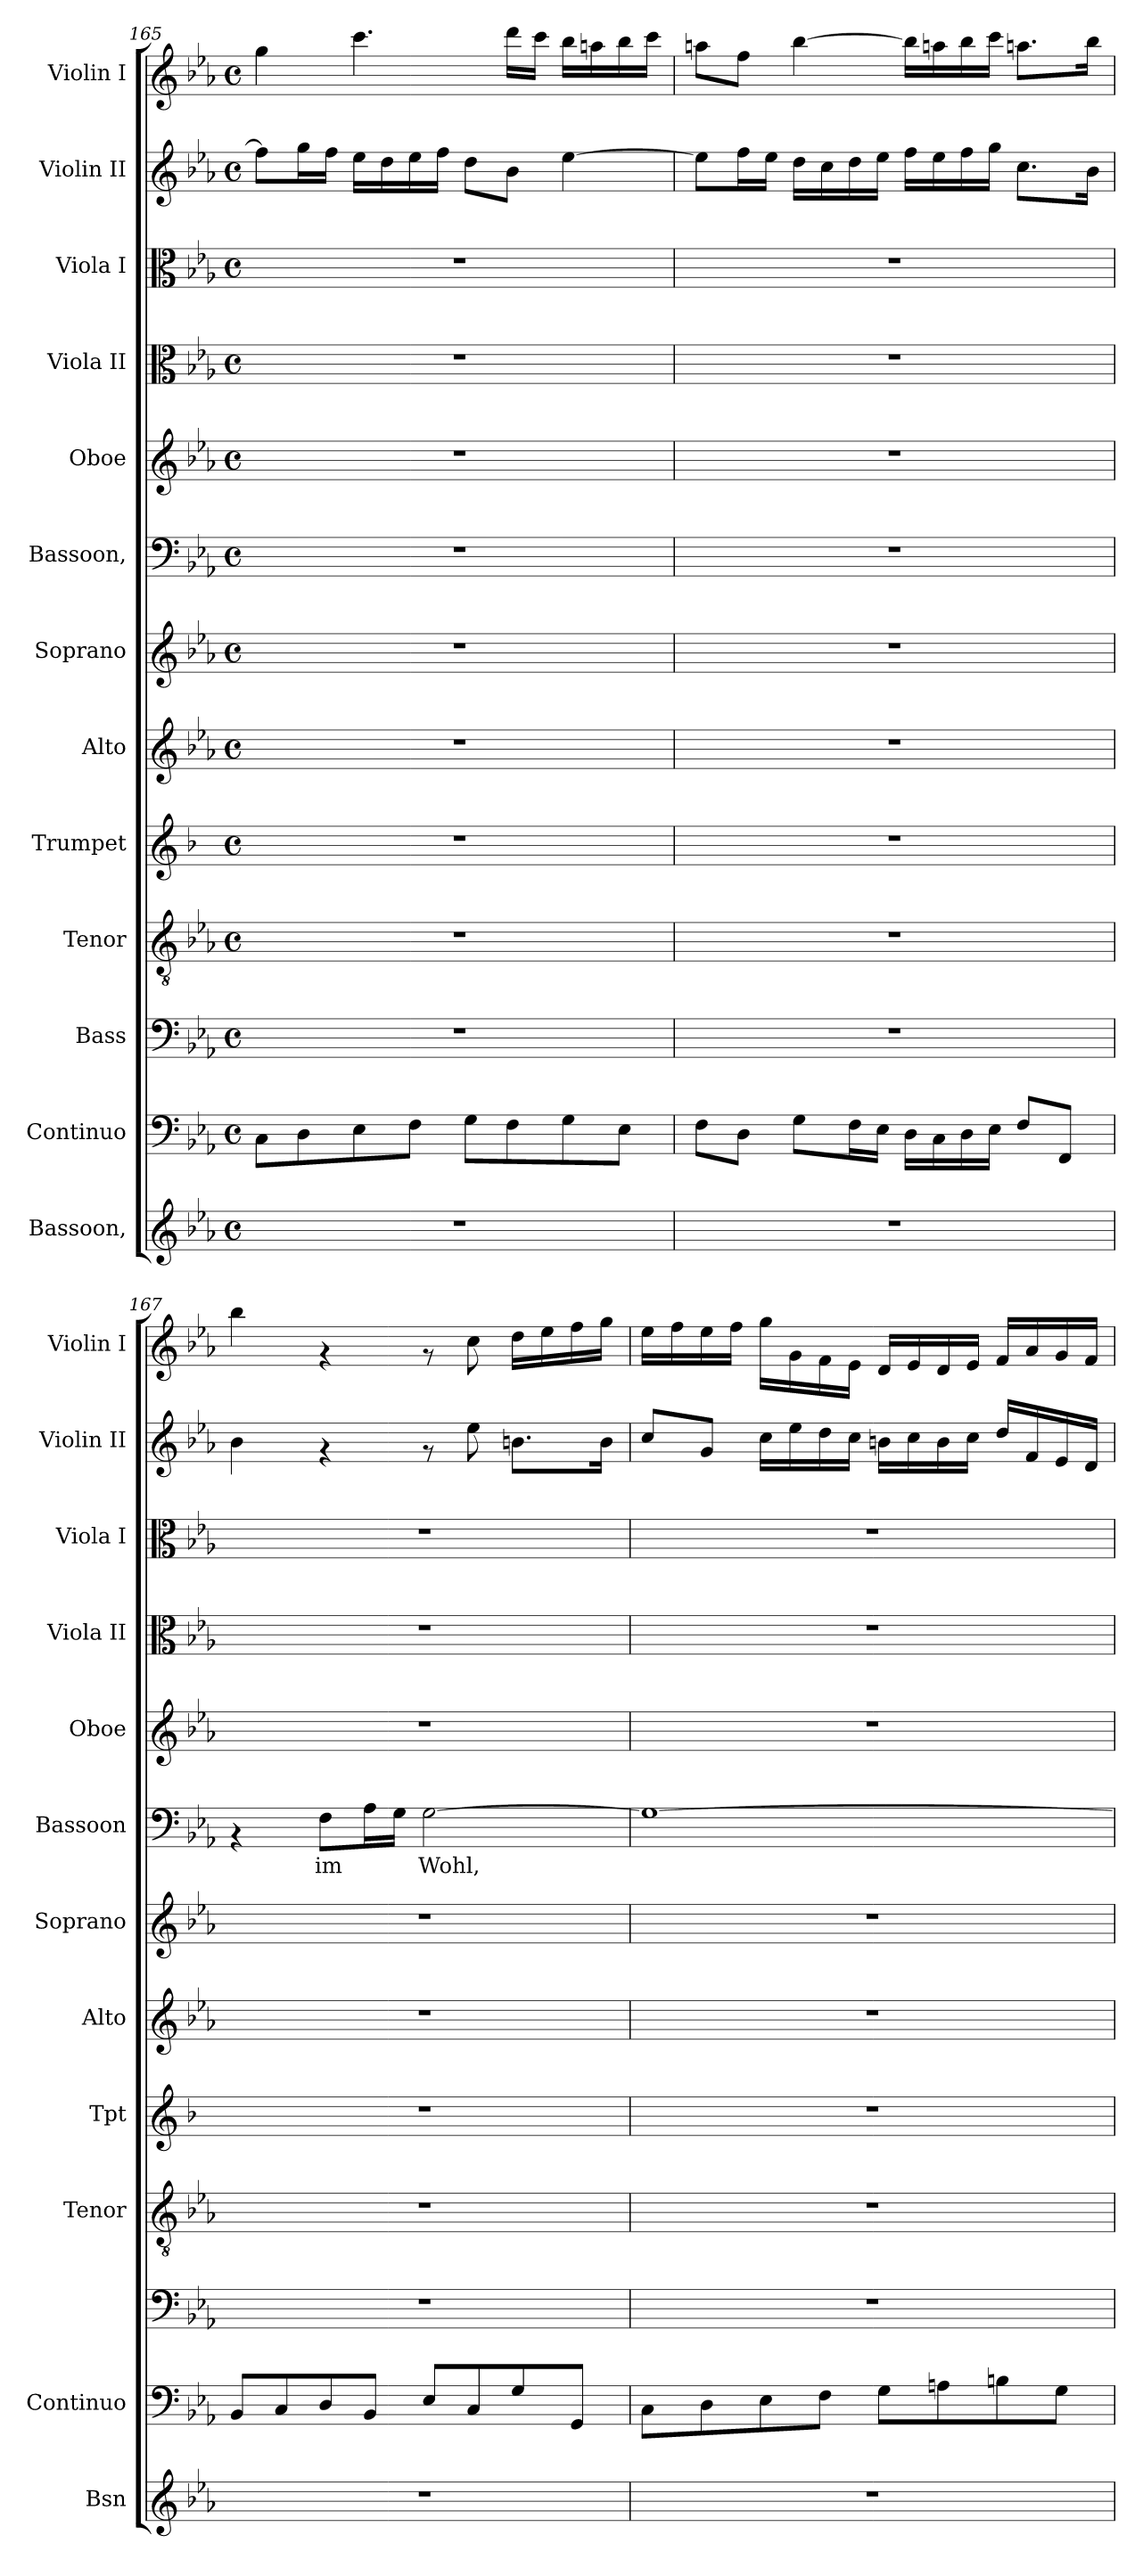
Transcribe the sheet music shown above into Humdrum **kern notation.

**kern	**kern	**kern	**kern	**kern	**kern	**kern	**kern	**text	**kern	**kern	**kern	**kern	**kern
*part13	*part12	*part11	*part10	*part9	*part8	*part7	*part6	*part6	*part5	*part4	*part3	*part2	*part1
*staff13	*staff12	*staff11	*staff10	*staff9	*staff8	*staff7	*staff6	*staff6	*staff5	*staff4	*staff3	*staff2	*staff1
*I"Bassoon,	*I"Continuo	*I"Bass	*I"Tenor	*I"Trumpet	*I"Alto	*I"Soprano	*I"Bassoon,	*	*I"Oboe	*I"Viola II	*I"Viola I	*I"Violin II	*I"Violin I
*I'Bsn	*I'Continuo	*	*I'Tenor	*I'Tpt	*I'Alto	*I'Soprano	*I'Bassoon	*	*I'Oboe	*I'Viola II	*I'Viola I	*I'Violin II	*I'Violin I
*clefG2	*clefF4	*clefF4	*clefGv2	*clefG2	*clefG2	*clefG2	*clefF4	*	*clefG2	*clefC3	*clefC3	*clefG2	*clefG2
*	*	*	*	*ITrd1c2	*	*	*	*	*	*	*	*	*
*k[b-e-a-]	*k[b-e-a-]	*k[b-e-a-]	*k[b-e-a-]	*k[b-e-a-]	*k[b-e-a-]	*k[b-e-a-]	*k[b-e-a-]	*	*k[b-e-a-]	*k[b-e-a-]	*k[b-e-a-]	*k[b-e-a-]	*k[b-e-a-]
*E-:	*E-:	*E-:	*E-:	*E-:	*E-:	*E-:	*E-:	*	*E-:	*E-:	*E-:	*E-:	*E-:
*M4/4	*M4/4	*M4/4	*M4/4	*M4/4	*M4/4	*M4/4	*M4/4	*	*M4/4	*M4/4	*M4/4	*M4/4	*M4/4
*met(c)	*met(c)	*met(c)	*met(c)	*met(c)	*met(c)	*met(c)	*met(c)	*	*met(c)	*met(c)	*met(c)	*met(c)	*met(c)
=165	=165	=165	=165	=165	=165	=165	=165	=165	=165	=165	=165	=165	=165
1r	8C\L	1r	1r	1r	1r	1r	1r	.	1r	1r	1r	8ff\L]	4gg\
.	8D\	.	.	.	.	.	.	.	.	.	.	16gg\L	.
.	.	.	.	.	.	.	.	.	.	.	.	16ff\JJ	.
.	8E-\	.	.	.	.	.	.	.	.	.	.	16ee-\LL	4.ccc\
.	.	.	.	.	.	.	.	.	.	.	.	16dd\	.
.	8F\J	.	.	.	.	.	.	.	.	.	.	16ee-\	.
.	.	.	.	.	.	.	.	.	.	.	.	16ff\JJ	.
.	8G\L	.	.	.	.	.	.	.	.	.	.	8dd\L	.
.	8F\	.	.	.	.	.	.	.	.	.	.	8b-\J	16ddd\LL
.	.	.	.	.	.	.	.	.	.	.	.	.	16ccc\JJ
.	8G\	.	.	.	.	.	.	.	.	.	.	[>4ee-\	16bb-\LL
.	.	.	.	.	.	.	.	.	.	.	.	.	16aan\
.	8E-\J	.	.	.	.	.	.	.	.	.	.	.	16bb-\
.	.	.	.	.	.	.	.	.	.	.	.	.	16ccc\JJ
=166	=166	=166	=166	=166	=166	=166	=166	=166	=166	=166	=166	=166	=166
1r	8F\L	1r	1r	1r	1r	1r	1r	.	1r	1r	1r	8ee-\L]	8aan\L
.	8D\J	.	.	.	.	.	.	.	.	.	.	16ff\L	8ff\J
.	.	.	.	.	.	.	.	.	.	.	.	16ee-\JJ	.
.	8G\L	.	.	.	.	.	.	.	.	.	.	16dd\LL	[>4bb-\
.	.	.	.	.	.	.	.	.	.	.	.	16cc\	.
.	16F\L	.	.	.	.	.	.	.	.	.	.	16dd\	.
.	16E-\JJ	.	.	.	.	.	.	.	.	.	.	16ee-\JJ	.
.	16D\LL	.	.	.	.	.	.	.	.	.	.	16ff\LL	16bb-\LL]
.	16C\	.	.	.	.	.	.	.	.	.	.	16ee-\	16aan\
.	16D\	.	.	.	.	.	.	.	.	.	.	16ff\	16bb-\
.	16E-\JJ	.	.	.	.	.	.	.	.	.	.	16gg\JJ	16ccc\JJ
.	8F/L	.	.	.	.	.	.	.	.	.	.	8.cc\L	8.aan\L
.	8FF/J	.	.	.	.	.	.	.	.	.	.	.	.
.	.	.	.	.	.	.	.	.	.	.	.	16b-\Jk	16bb-\Jk
!!LO:PB:g=z
=167	=167	=167	=167	=167	=167	=167	=167	=167	=167	=167	=167	=167	=167
1r	8BB-/L	1r	1r	1r	1r	1r	4rAA	.	1r	1r	1r	4b-\	4bb-\
.	8C/	.	.	.	.	.	.	.	.	.	.	.	.
!	!	!	!	!	!	!	!	!LO:LY:b	!	!	!	!	!
.	8D/	.	.	.	.	.	8F\L	im	.	.	.	4rf	4rf
.	8BB-/J	.	.	.	.	.	16A-\L	.	.	.	.	.	.
.	.	.	.	.	.	.	16G\JJ	.	.	.	.	.	.
!	!	!	!	!	!	!	!	!LO:LY:b	!	!	!	!	!
.	8E-/L	.	.	.	.	.	[>2G\	Wohl,	.	.	.	8rf	8rf
.	8C/	.	.	.	.	.	.	.	.	.	.	8ee-\	8cc\
.	8G/	.	.	.	.	.	.	.	.	.	.	8.bn\L	16dd\LL
.	.	.	.	.	.	.	.	.	.	.	.	.	16ee-\
.	8GG/J	.	.	.	.	.	.	.	.	.	.	.	16ff\
.	.	.	.	.	.	.	.	.	.	.	.	16b\Jk	16gg\JJ
=168	=168	=168	=168	=168	=168	=168	=168	=168	=168	=168	=168	=168	=168
1r	8C\L	1r	1r	1r	1r	1r	1G_	.	1r	1r	1r	8cc/L	16ee-\LL
.	.	.	.	.	.	.	.	.	.	.	.	.	16ff\
.	8D\	.	.	.	.	.	.	.	.	.	.	8g/J	16ee-\
.	.	.	.	.	.	.	.	.	.	.	.	.	16ff\JJ
.	8E-\	.	.	.	.	.	.	.	.	.	.	16cc\LL	16gg\LL
.	.	.	.	.	.	.	.	.	.	.	.	16ee-\	16g\
.	8F\J	.	.	.	.	.	.	.	.	.	.	16dd\	16f\
.	.	.	.	.	.	.	.	.	.	.	.	16cc\JJ	16e-\JJ
.	8G\L	.	.	.	.	.	.	.	.	.	.	16bn\LL	16d/LL
.	.	.	.	.	.	.	.	.	.	.	.	16cc\	16e-/
.	8An\	.	.	.	.	.	.	.	.	.	.	16b\	16d/
.	.	.	.	.	.	.	.	.	.	.	.	16cc\JJ	16e-/JJ
.	8Bn\	.	.	.	.	.	.	.	.	.	.	16dd/LL	16f/LL
.	.	.	.	.	.	.	.	.	.	.	.	16f/	16a-/
.	8G\J	.	.	.	.	.	.	.	.	.	.	16e-/	16g/
.	.	.	.	.	.	.	.	.	.	.	.	16d/JJ	16f/JJ
=	=	=	=	=	=	=	=	=	=	=	=	=	=
*-	*-	*-	*-	*-	*-	*-	*-	*-	*-	*-	*-	*-	*-
